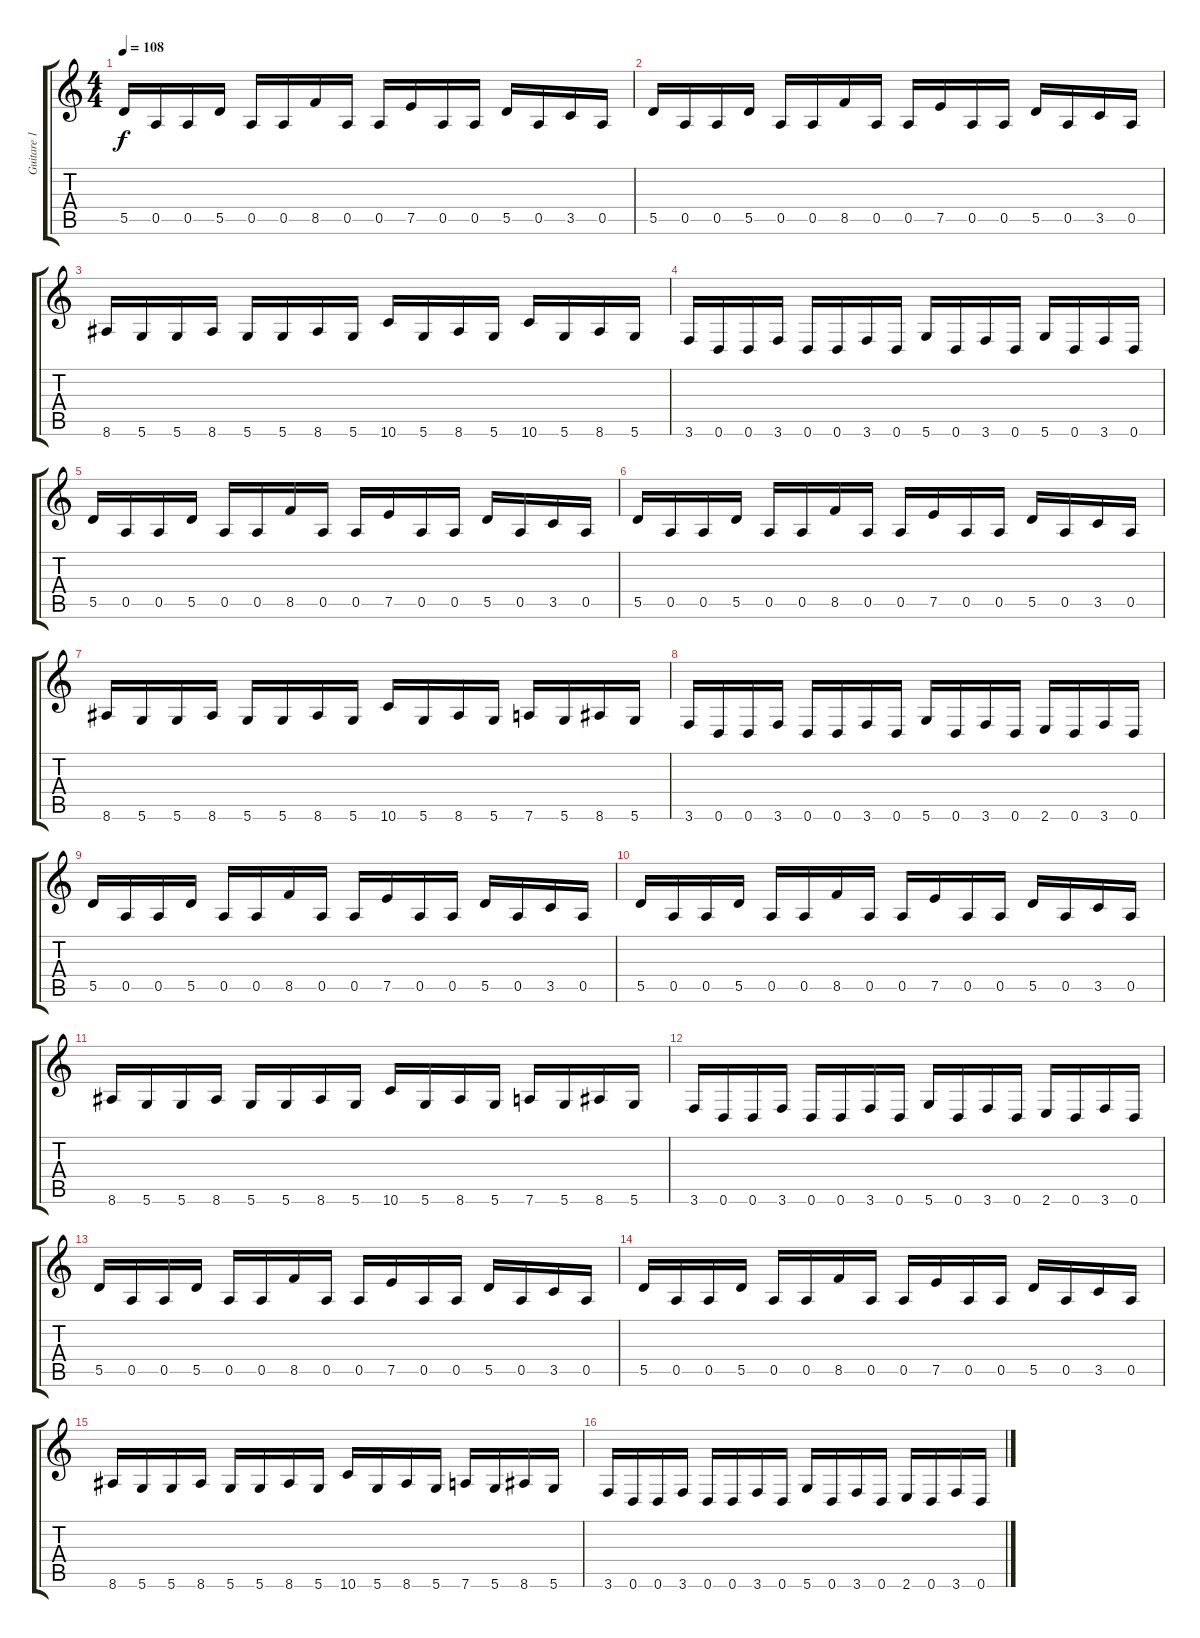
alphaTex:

\track ("Guitare 1" "Guitare 1") {instrument distortionguitar}
\staff {score tabs}
\tuning (E4 B3 G3 D3 A2 D2) {hide}
\ts (4 4)
\tempo 108
\clef g2
\ks c
5.5.16{dy f} 0.5.16 0.5.16 5.5.16 0.5.16 0.5.16 8.5.16 0.5.16 0.5.16 7.5.16 0.5.16 0.5.16 5.5.16 0.5.16 3.5.16 0.5.16 |
5.5.16 0.5.16 0.5.16 5.5.16 0.5.16 0.5.16 8.5.16 0.5.16 0.5.16 7.5.16 0.5.16 0.5.16 5.5.16 0.5.16 3.5.16 0.5.16 |
8.6.16 5.6.16 5.6.16 8.6.16 5.6.16 5.6.16 8.6.16 5.6.16 10.6.16 5.6.16 8.6.16 5.6.16 10.6.16 5.6.16 8.6.16 5.6.16 |
3.6.16 0.6.16 0.6.16 3.6.16 0.6.16 0.6.16 3.6.16 0.6.16 5.6.16 0.6.16 3.6.16 0.6.16 5.6.16 0.6.16 3.6.16 0.6.16 |
5.5.16 0.5.16 0.5.16 5.5.16 0.5.16 0.5.16 8.5.16 0.5.16 0.5.16 7.5.16 0.5.16 0.5.16 5.5.16 0.5.16 3.5.16 0.5.16 |
5.5.16 0.5.16 0.5.16 5.5.16 0.5.16 0.5.16 8.5.16 0.5.16 0.5.16 7.5.16 0.5.16 0.5.16 5.5.16 0.5.16 3.5.16 0.5.16 |
8.6.16 5.6.16 5.6.16 8.6.16 5.6.16 5.6.16 8.6.16 5.6.16 10.6.16 5.6.16 8.6.16 5.6.16 7.6.16 5.6.16 8.6.16 5.6.16 |
3.6.16 0.6.16 0.6.16 3.6.16 0.6.16 0.6.16 3.6.16 0.6.16 5.6.16 0.6.16 3.6.16 0.6.16 2.6.16 0.6.16 3.6.16 0.6.16 |
5.5.16 0.5.16 0.5.16 5.5.16 0.5.16 0.5.16 8.5.16 0.5.16 0.5.16 7.5.16 0.5.16 0.5.16 5.5.16 0.5.16 3.5.16 0.5.16 |
5.5.16 0.5.16 0.5.16 5.5.16 0.5.16 0.5.16 8.5.16 0.5.16 0.5.16 7.5.16 0.5.16 0.5.16 5.5.16 0.5.16 3.5.16 0.5.16 |
8.6.16 5.6.16 5.6.16 8.6.16 5.6.16 5.6.16 8.6.16 5.6.16 10.6.16 5.6.16 8.6.16 5.6.16 7.6.16 5.6.16 8.6.16 5.6.16 |
3.6.16 0.6.16 0.6.16 3.6.16 0.6.16 0.6.16 3.6.16 0.6.16 5.6.16 0.6.16 3.6.16 0.6.16 2.6.16 0.6.16 3.6.16 0.6.16 |
5.5.16 0.5.16 0.5.16 5.5.16 0.5.16 0.5.16 8.5.16 0.5.16 0.5.16 7.5.16 0.5.16 0.5.16 5.5.16 0.5.16 3.5.16 0.5.16 |
5.5.16 0.5.16 0.5.16 5.5.16 0.5.16 0.5.16 8.5.16 0.5.16 0.5.16 7.5.16 0.5.16 0.5.16 5.5.16 0.5.16 3.5.16 0.5.16 |
8.6.16 5.6.16 5.6.16 8.6.16 5.6.16 5.6.16 8.6.16 5.6.16 10.6.16 5.6.16 8.6.16 5.6.16 7.6.16 5.6.16 8.6.16 5.6.16 |
3.6.16 0.6.16 0.6.16 3.6.16 0.6.16 0.6.16 3.6.16 0.6.16 5.6.16 0.6.16 3.6.16 0.6.16 2.6.16 0.6.16 3.6.16 0.6.16
